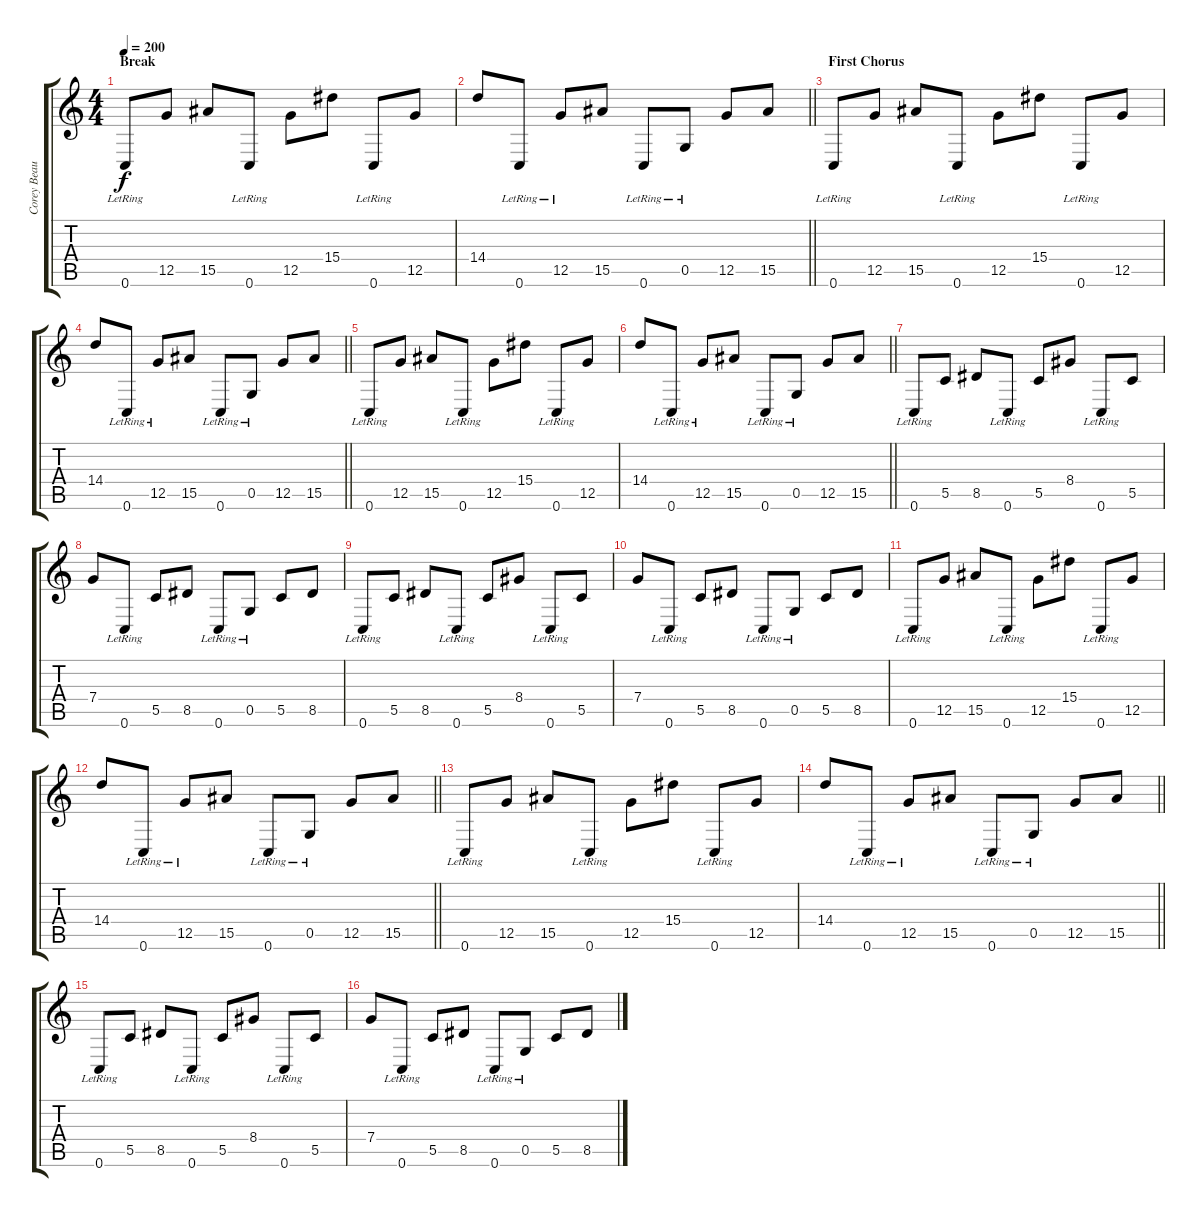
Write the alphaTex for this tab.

\track ("Corey Beauleui" "Corey Beau") {instrument distortionguitar}
\staff {score tabs}
\tuning (D4 A3 F3 C3 G2 C2) {hide}
\ts (4 4)
\section ("" "Break")
\tempo 200
\clef g2
\ks c
0.6{lr}.8{dy f} 12.5.8 15.5.8 0.6{lr}.8 12.5.8 15.4.8 0.6{lr}.8 12.5.8 |
\barLineRight lightlight
14.4.8 0.6{lr}.8 12.5{lr}.8 15.5.8 0.6{lr}.8 0.5{lr}.8 12.5.8 15.5.8 |
\section ("" "First Chorus")
0.6{lr}.8 12.5.8 15.5.8 0.6{lr}.8 12.5.8 15.4.8 0.6{lr}.8 12.5.8 |
\barLineRight lightlight
14.4.8 0.6{lr}.8 12.5{lr}.8 15.5.8 0.6{lr}.8 0.5{lr}.8 12.5.8 15.5.8 |
0.6{lr}.8 12.5.8 15.5.8 0.6{lr}.8 12.5.8 15.4.8 0.6{lr}.8 12.5.8 |
\barLineRight lightlight
14.4.8 0.6{lr}.8 12.5{lr}.8 15.5.8 0.6{lr}.8 0.5{lr}.8 12.5.8 15.5.8 |
0.6{lr}.8 5.5.8 8.5.8 0.6{lr}.8 5.5.8 8.4.8 0.6{lr}.8 5.5.8 |
7.4.8 0.6{lr}.8 5.5.8 8.5.8 0.6{lr}.8 0.5{lr}.8 5.5.8 8.5.8 |
0.6{lr}.8 5.5.8 8.5.8 0.6{lr}.8 5.5.8 8.4.8 0.6{lr}.8 5.5.8 |
7.4.8 0.6{lr}.8 5.5.8 8.5.8 0.6{lr}.8 0.5{lr}.8 5.5.8 8.5.8 |
0.6{lr}.8 12.5.8 15.5.8 0.6{lr}.8 12.5.8 15.4.8 0.6{lr}.8 12.5.8 |
\barLineRight lightlight
14.4.8 0.6{lr}.8 12.5{lr}.8 15.5.8 0.6{lr}.8 0.5{lr}.8 12.5.8 15.5.8 |
0.6{lr}.8 12.5.8 15.5.8 0.6{lr}.8 12.5.8 15.4.8 0.6{lr}.8 12.5.8 |
\barLineRight lightlight
14.4.8 0.6{lr}.8 12.5{lr}.8 15.5.8 0.6{lr}.8 0.5{lr}.8 12.5.8 15.5.8 |
0.6{lr}.8 5.5.8 8.5.8 0.6{lr}.8 5.5.8 8.4.8 0.6{lr}.8 5.5.8 |
7.4.8 0.6{lr}.8 5.5.8 8.5.8 0.6{lr}.8 0.5{lr}.8 5.5.8 8.5.8
